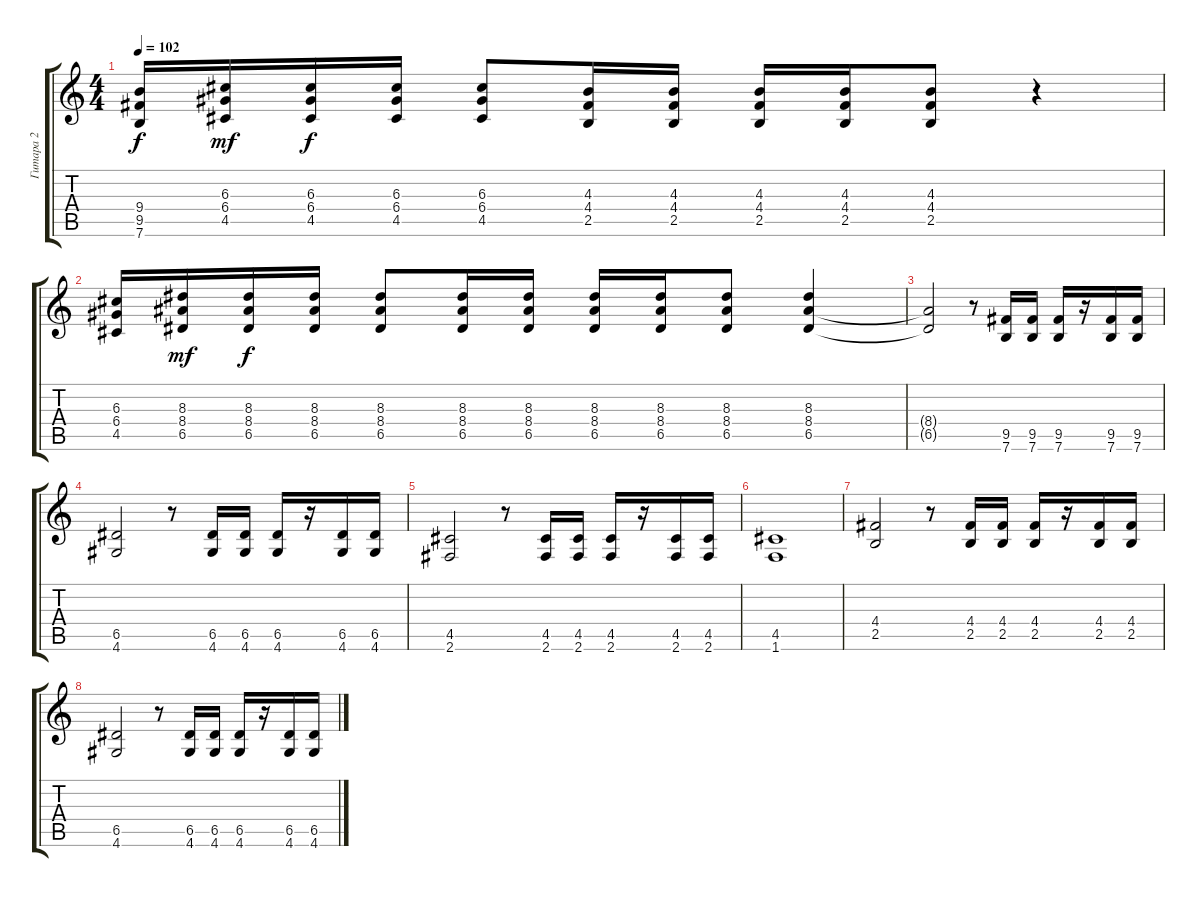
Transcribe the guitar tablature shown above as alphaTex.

\track ("Гитара 2" "Гитара 2") {instrument distortionguitar}
\staff {score tabs}
\tuning (E4 B3 G3 D3 A2 E2) {hide}
\ts (4 4)
\tempo 102
\clef g2
\ks c
(9.4 9.5 7.6).16{dy f} (6.3 6.4 4.5).16{dy mf} (6.3 6.4 4.5).16{dy f} (6.3 6.4 4.5).16 (6.3 6.4 4.5).8 (4.3 4.4 2.5).16 (4.3 4.4 2.5).16 (4.3 4.4 2.5).16 (4.3 4.4 2.5).16 (4.3 4.4 2.5).8 r.4 |
(6.3 6.4 4.5).16 (8.3 8.4 6.5).16{dy mf} (8.3 8.4 6.5).16{dy f} (8.3 8.4 6.5).16 (8.3 8.4 6.5).8 (8.3 8.4 6.5).16 (8.3 8.4 6.5).16 (8.3 8.4 6.5).16 (8.3 8.4 6.5).16 (8.3 8.4 6.5).8 (8.3 8.4 6.5).4 |
(8.4{t} 6.5{t}).2 r.8 (9.5 7.6).16 (9.5 7.6).16 (9.5 7.6).16 r.16 (9.5 7.6).16 (9.5 7.6).16 |
(6.5 4.6).2 r.8 (6.5 4.6).16 (6.5 4.6).16 (6.5 4.6).16 r.16 (6.5 4.6).16 (6.5 4.6).16 |
(4.5 2.6).2 r.8 (4.5 2.6).16 (4.5 2.6).16 (4.5 2.6).16 r.16 (4.5 2.6).16 (4.5 2.6).16 |
(4.5 1.6).1 |
(4.4 2.5).2 r.8 (4.4 2.5).16 (4.4 2.5).16 (4.4 2.5).16 r.16 (4.4 2.5).16 (4.4 2.5).16 |
(6.5 4.6).2 r.8 (6.5 4.6).16 (6.5 4.6).16 (6.5 4.6).16 r.16 (6.5 4.6).16 (6.5 4.6).16
